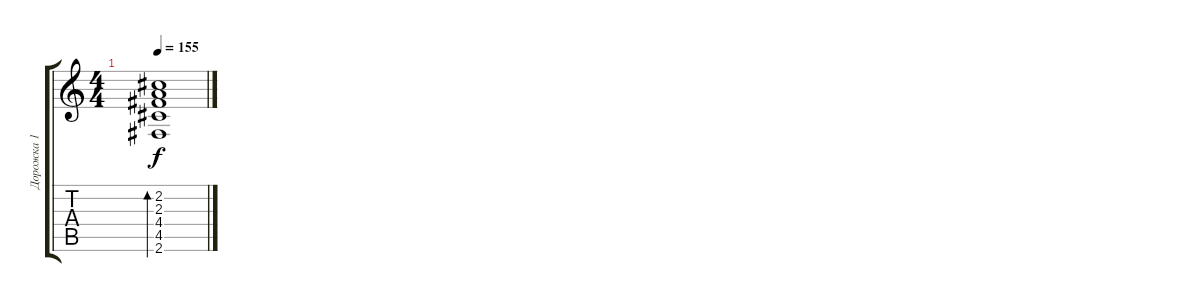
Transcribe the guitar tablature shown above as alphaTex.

\track ("Дорожка 1" "Дорожка 1") {instrument acousticguitarsteel}
\staff {score tabs}
\tuning (E4 B3 G3 D3 A2 E2) {hide}
\ts (4 4)
\tempo 155
\clef g2
\ks c
(2.2 2.3 4.4 4.5 2.6).1{bd 60 dy f}
